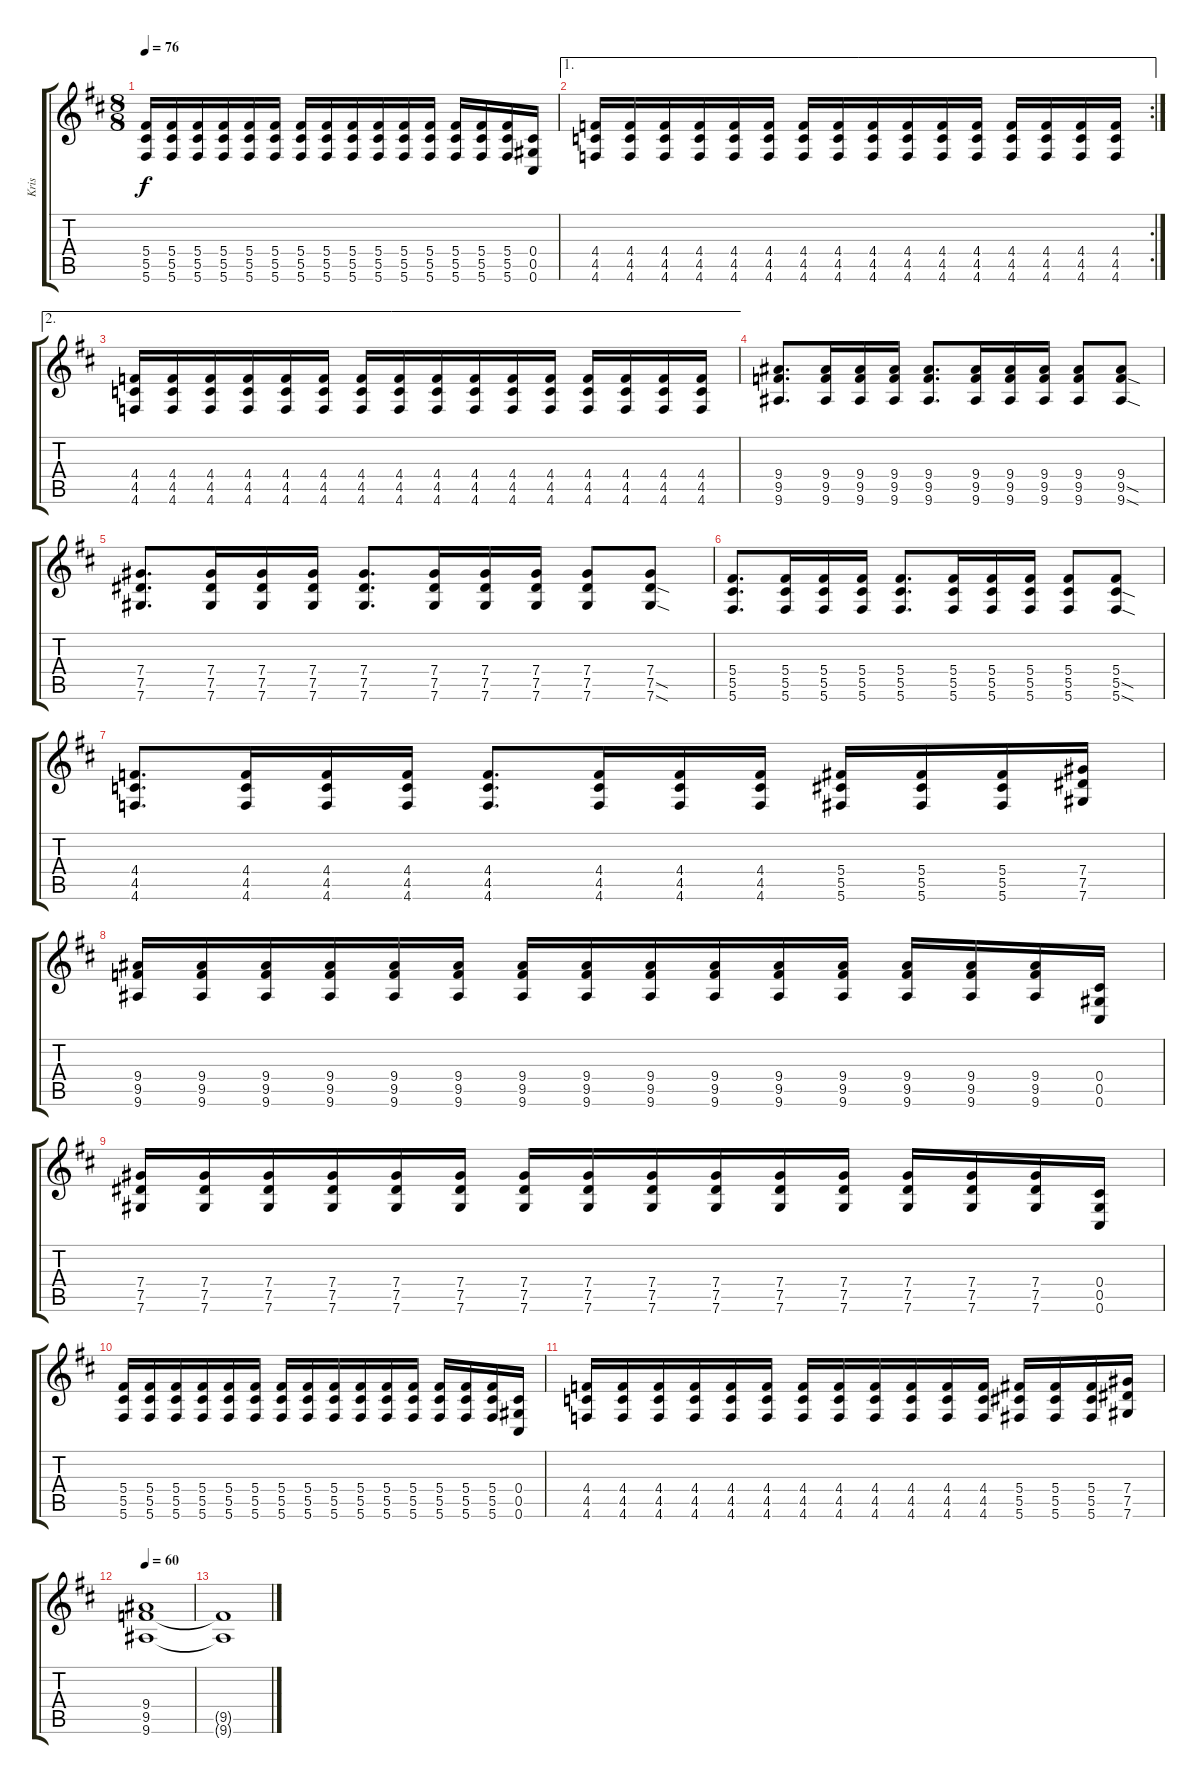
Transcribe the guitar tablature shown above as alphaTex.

\track ("Kris" "Kris") {instrument overdrivenguitar}
\staff {score tabs}
\tuning (Eb4 Bb3 Gb3 Db3 Ab2 Db2) {hide}
\ts (8 8)
\tempo 76
\clef g2
\ks d
(5.4 5.5 5.6).16{dy f} (5.4 5.5 5.6).16 (5.4 5.5 5.6).16 (5.4 5.5 5.6).16 (5.4 5.5 5.6).16 (5.4 5.5 5.6).16 (5.4 5.5 5.6).16 (5.4 5.5 5.6).16 (5.4 5.5 5.6).16 (5.4 5.5 5.6).16 (5.4 5.5 5.6).16 (5.4 5.5 5.6).16 (5.4 5.5 5.6).16 (5.4 5.5 5.6).16 (5.4 5.5 5.6).16 (0.4 0.5 0.6).16 |
\ae 1
\rc 2
(4.4 4.5 4.6).16 (4.4 4.5 4.6).16 (4.4 4.5 4.6).16 (4.4 4.5 4.6).16 (4.4 4.5 4.6).16 (4.4 4.5 4.6).16 (4.4 4.5 4.6).16 (4.4 4.5 4.6).16 (4.4 4.5 4.6).16 (4.4 4.5 4.6).16 (4.4 4.5 4.6).16 (4.4 4.5 4.6).16 (4.4 4.5 4.6).16 (4.4 4.5 4.6).16 (4.4 4.5 4.6).16 (4.4 4.5 4.6).16 |
\ae 2
(4.4 4.5 4.6).16 (4.4 4.5 4.6).16 (4.4 4.5 4.6).16 (4.4 4.5 4.6).16 (4.4 4.5 4.6).16 (4.4 4.5 4.6).16 (4.4 4.5 4.6).16 (4.4 4.5 4.6).16 (4.4 4.5 4.6).16 (4.4 4.5 4.6).16 (4.4 4.5 4.6).16 (4.4 4.5 4.6).16 (4.4 4.5 4.6).16 (4.4 4.5 4.6).16 (4.4 4.5 4.6).16 (4.4 4.5 4.6).16 |
(9.4 9.5 9.6).8{d} (9.4 9.5 9.6).16 (9.4 9.5 9.6).16 (9.4 9.5 9.6).16 (9.4 9.5 9.6).8{d} (9.4 9.5 9.6).16 (9.4 9.5 9.6).16 (9.4 9.5 9.6).16 (9.4 9.5 9.6).8 (9.4 9.5{sod} 9.6{sod}).8 |
(7.4 7.5 7.6).8{d} (7.4 7.5 7.6).16 (7.4 7.5 7.6).16 (7.4 7.5 7.6).16 (7.4 7.5 7.6).8{d} (7.4 7.5 7.6).16 (7.4 7.5 7.6).16 (7.4 7.5 7.6).16 (7.4 7.5 7.6).8 (7.4 7.5{sod} 7.6{sod}).8 |
(5.4 5.5 5.6).8{d} (5.4 5.5 5.6).16 (5.4 5.5 5.6).16 (5.4 5.5 5.6).16 (5.4 5.5 5.6).8{d} (5.4 5.5 5.6).16 (5.4 5.5 5.6).16 (5.4 5.5 5.6).16 (5.4 5.5 5.6).8 (5.4 5.5{sod} 5.6{sod}).8 |
(4.4 4.5 4.6).8{d} (4.4 4.5 4.6).16 (4.4 4.5 4.6).16 (4.4 4.5 4.6).16 (4.4 4.5 4.6).8{d} (4.4 4.5 4.6).16 (4.4 4.5 4.6).16 (4.4 4.5 4.6).16 (5.4 5.5 5.6).16 (5.4 5.5 5.6).16 (5.4 5.5 5.6).16 (7.4 7.5 7.6).16 |
(9.4 9.5 9.6).16 (9.4 9.5 9.6).16 (9.4 9.5 9.6).16 (9.4 9.5 9.6).16 (9.4 9.5 9.6).16 (9.4 9.5 9.6).16 (9.4 9.5 9.6).16 (9.4 9.5 9.6).16 (9.4 9.5 9.6).16 (9.4 9.5 9.6).16 (9.4 9.5 9.6).16 (9.4 9.5 9.6).16 (9.4 9.5 9.6).16 (9.4 9.5 9.6).16 (9.4 9.5 9.6).16 (0.4 0.5 0.6).16 |
(7.4 7.5 7.6).16 (7.4 7.5 7.6).16 (7.4 7.5 7.6).16 (7.4 7.5 7.6).16 (7.4 7.5 7.6).16 (7.4 7.5 7.6).16 (7.4 7.5 7.6).16 (7.4 7.5 7.6).16 (7.4 7.5 7.6).16 (7.4 7.5 7.6).16 (7.4 7.5 7.6).16 (7.4 7.5 7.6).16 (7.4 7.5 7.6).16 (7.4 7.5 7.6).16 (7.4 7.5 7.6).16 (0.4 0.5 0.6).16 |
(5.4 5.5 5.6).16 (5.4 5.5 5.6).16 (5.4 5.5 5.6).16 (5.4 5.5 5.6).16 (5.4 5.5 5.6).16 (5.4 5.5 5.6).16 (5.4 5.5 5.6).16 (5.4 5.5 5.6).16 (5.4 5.5 5.6).16 (5.4 5.5 5.6).16 (5.4 5.5 5.6).16 (5.4 5.5 5.6).16 (5.4 5.5 5.6).16 (5.4 5.5 5.6).16 (5.4 5.5 5.6).16 (0.4 0.5 0.6).16 |
(4.4 4.5 4.6).16 (4.4 4.5 4.6).16 (4.4 4.5 4.6).16 (4.4 4.5 4.6).16 (4.4 4.5 4.6).16 (4.4 4.5 4.6).16 (4.4 4.5 4.6).16 (4.4 4.5 4.6).16 (4.4 4.5 4.6).16 (4.4 4.5 4.6).16 (4.4 4.5 4.6).16 (4.4 4.5 4.6).16 (5.4 5.5 5.6).16 (5.4 5.5 5.6).16 (5.4 5.5 5.6).16 (7.4 7.5 7.6).16 |
\tempo 60
(9.4 9.5 9.6).1 |
(9.5{t} 9.6{t}).1
